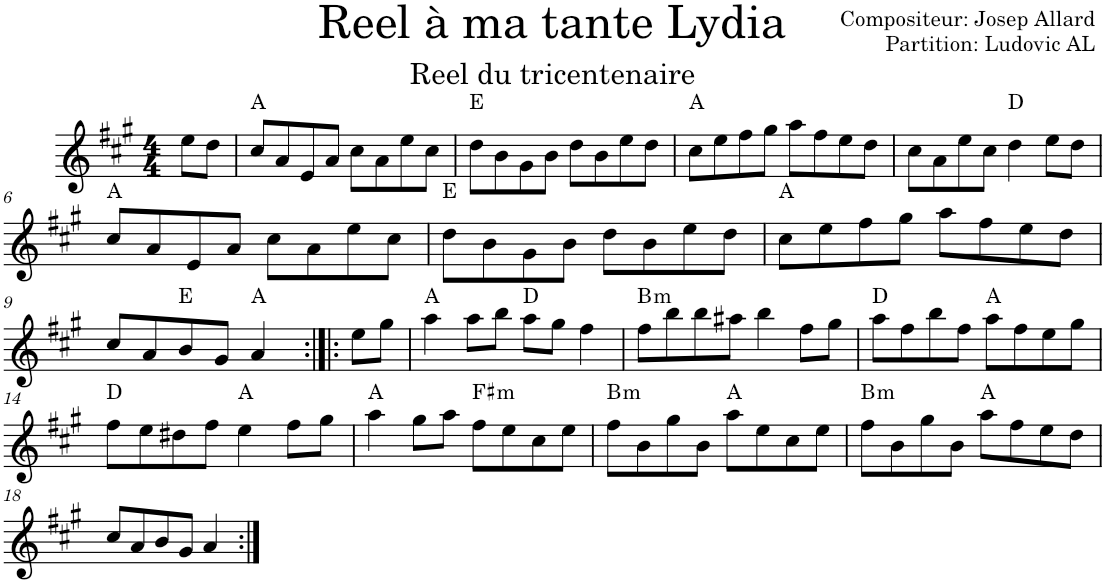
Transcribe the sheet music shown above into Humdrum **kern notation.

**kern	**harte
*part1	*part1
*staff1	*
*I"Violon	*
*I'Vln.	*
*clefG2	*
*k[f#c#g#]	*
*M4/4	*
=1	=1
8ee\L	.
8dd\J	.
=2	=2
8cc#/L	A:maj
8a/	.
8e/	.
8a/J	.
8cc#\L	.
8a\	.
8ee\	.
8cc#\J	.
=3	=3
8dd\L	E:maj
8b\	.
8g#\	.
8b\J	.
8dd\L	.
8b\	.
8ee\	.
8dd\J	.
=4	=4
8cc#\L	A:maj
8ee\	.
8ff#\	.
8gg#\J	.
8aa\L	.
8ff#\	.
8ee\	.
8dd\J	.
=5	=5
8cc#\L	.
8a\	.
8ee\	.
8cc#\J	.
4dd\	D:maj
8ee\L	.
8dd\J	.
!!LO:LB:g=z
=6	=6
8cc#/L	A:maj
8a/	.
8e/	.
8a/J	.
8cc#\L	.
8a\	.
8ee\	.
8cc#\J	.
=7	=7
8dd\L	E:maj
8b\	.
8g#\	.
8b\J	.
8dd\L	.
8b\	.
8ee\	.
8dd\J	.
=8	=8
8cc#\L	A:maj
8ee\	.
8ff#\	.
8gg#\J	.
8aa\L	.
8ff#\	.
8ee\	.
8dd\J	.
!!LO:LB:g=z
=9	=9
8cc#/L	.
8a/	.
8b/	E:maj
8g#/J	.
4a/	A:maj
=10:|!|:	=10:|!|:
8ee\L	.
8gg#\J	.
=11	=11
4aa\	A:maj
8aa\L	.
8bb\J	.
8aa\L	D:maj
8gg#\J	.
4ff#\	.
=12	=12
!	!LO:H:kt=m
8ff#\L	B:min
8bb\	.
8bb\	.
8aa#X\J	.
4bb\	.
8ff#\L	.
8gg#\J	.
=13	=13
8aa\L	D:maj
8ff#\	.
8bb\	.
8ff#\J	.
8aa\L	A:maj
8ff#\	.
8ee\	.
8gg#\J	.
!!LO:LB:g=z
=14	=14
8ff#\L	D:maj
8ee\	.
8dd#X\	.
8ff#\J	.
4ee\	A:maj
8ff#\L	.
8gg#\J	.
=15	=15
4aa\	A:maj
8gg#\L	.
8aa\J	.
!	!LO:H:kt=m
8ff#\L	F#:min
8ee\	.
8cc#\	.
8ee\J	.
=16	=16
!	!LO:H:kt=m
8ff#\L	B:min
8b\	.
8gg#\	.
8b\J	.
8aa\L	A:maj
8ee\	.
8cc#\	.
8ee\J	.
=17	=17
!	!LO:H:kt=m
8ff#\L	B:min
8b\	.
8gg#\	.
8b\J	.
8aa\L	A:maj
8ff#\	.
8ee\	.
8dd\J	.
!!LO:LB:g=z
=18	=18
8cc#/L	.
8a/	.
8b/	.
8g#/J	.
4a/	.
=:|!	=:|!
*-	*-
